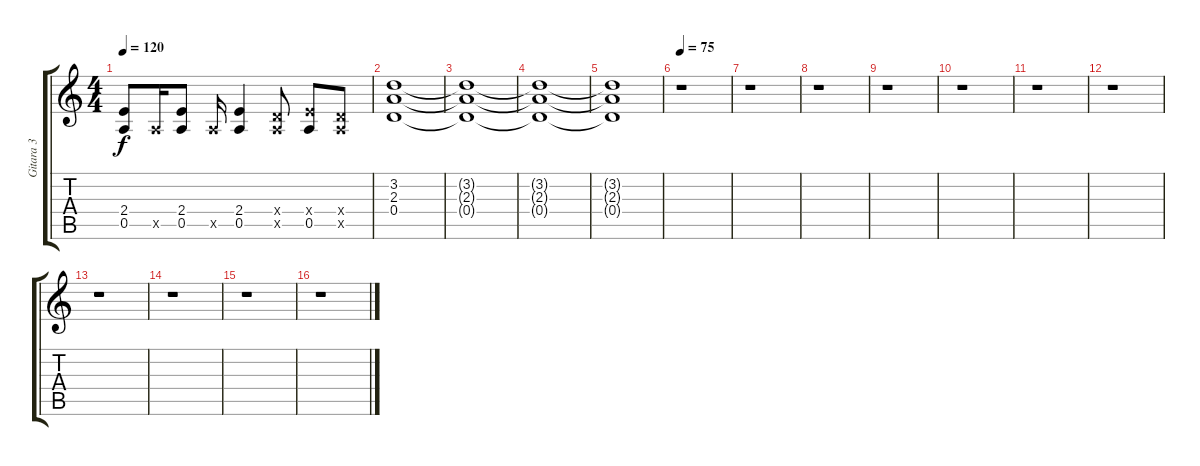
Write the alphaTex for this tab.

\track ("Gitara 3" "Gitara 3") {instrument distortionguitar}
\staff {score tabs}
\tuning (E4 B3 G3 D3 A2 E2) {hide}
\ts (4 4)
\tempo 120
\clef g2
\ks c
(2.4 0.5).8{dy f} 0.5{x}.16 (2.4 0.5).8 0.5{x}.16 (2.4 0.5).4 (0.4{x} 0.5{x}).8 (2.4{x} 0.5).8 (0.4{x} 0.5{x}).8 |
(3.2 2.3 0.4).1 |
(3.2{t} 2.3{t} 0.4{t}).1 |
(3.2{t} 2.3{t} 0.4{t}).1 |
(3.2{t} 2.3{t} 0.4{t}).1 |
\tempo 75
r.1 |
r.1 |
r.1 |
r.1 |
r.1 |
r.1 |
r.1 |
r.1 |
r.1 |
r.1 |
r.1
